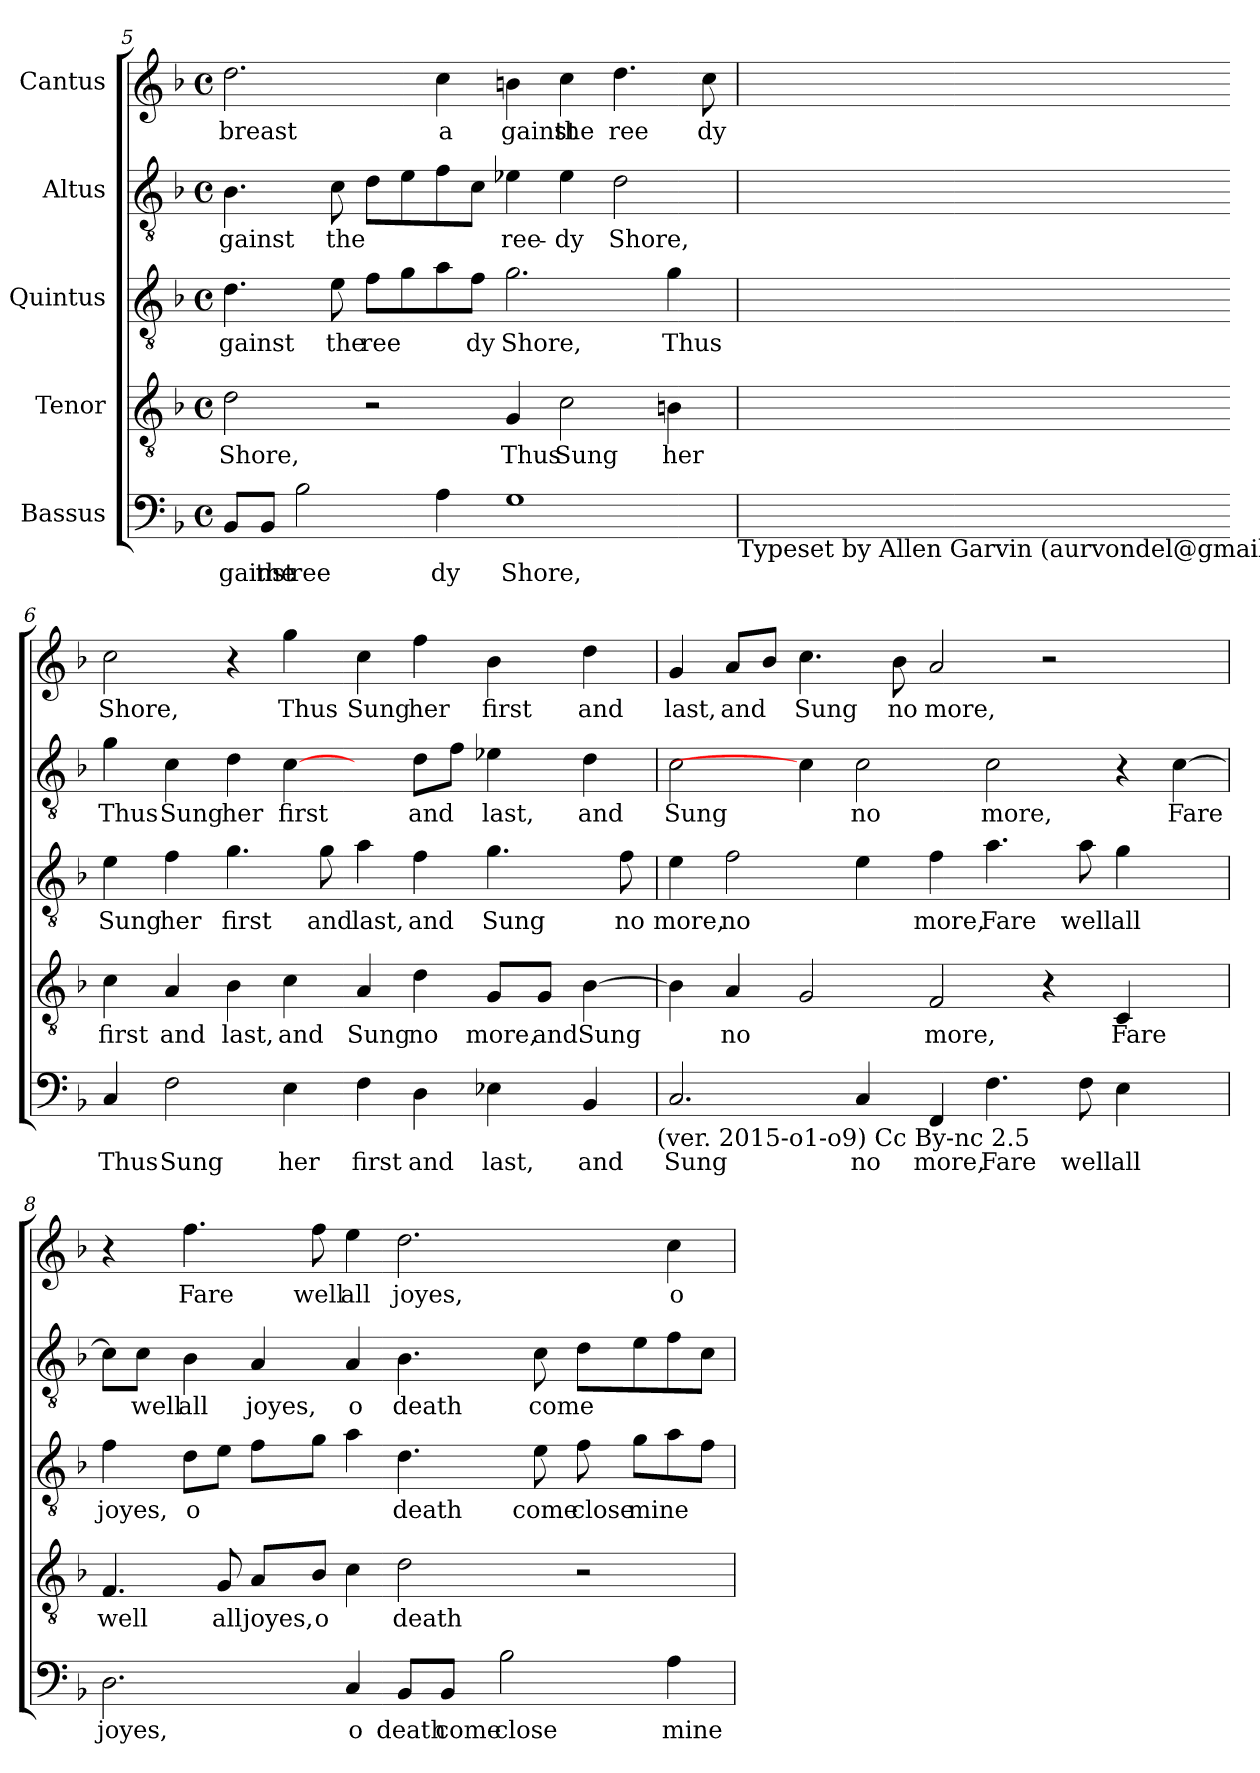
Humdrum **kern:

**kern	**text	**kern	**text	**kern	**text	**kern	**text	**kern	**text
*part5	*part5	*part4	*part4	*part3	*part3	*part2	*part2	*part1	*part1
*staff5	*staff5	*staff4	*staff4	*staff3	*staff3	*staff2	*staff2	*staff1	*staff1
*I"Bassus	*	*I"Tenor	*	*I"Quintus	*	*I"Altus	*	*I"Cantus	*
!!LO:LB:g=z
*clefF4	*	*clefGv2	*	*clefGv2	*	*clefGv2	*	*clefG2	*
*k[b-]	*	*k[b-]	*	*k[b-]	*	*k[b-]	*	*k[b-]	*
*F:	*	*F:	*	*F:	*	*F:	*	*F:	*
*M4/4	*	*M4/4	*	*M4/4	*	*M4/4	*	*M4/4	*
*met(c)	*	*met(c)	*	*met(c)	*	*met(c)	*	*met(c)	*
=5	=5	=5	=5	=5	=5	=5	=5	=5	=5
!	!LO:LY:b	!	!LO:LY:b	!	!LO:LY:b	!	!LO:LY:b	!	!LO:LY:b
8BB-/L	gainst	2d\	Shore,	4.d\	gainst	4.B-\	-gainst	2.dd\	breast
!	!LO:LY:b	!	!	!	!	!	!	!	!
8BB-/J	the	.	.	.	.	.	.	.	.
!	!LO:LY:b	!	!	!	!	!	!	!	!
2B-\	ree	.	.	.	.	.	.	.	.
!	!	!	!	!	!LO:LY:b	!	!LO:LY:b	!	!
.	.	.	.	8e\	the	8c\	the	.	.
!	!	!	!	!	!LO:LY:b	!	!	!	!
.	.	2r	.	8f\L	ree	8d\L	.	.	.
.	.	.	.	8g\	.	8e\	.	.	.
!	!LO:LY:b	!	!	!	!	!	!	!	!LO:LY:b
4A\	dy	.	.	8a\	.	8f\	.	4cc\	a
!	!	!	!	!	!LO:LY:b	!	!	!	!
.	.	.	.	8f\J	dy	8c\J	.	.	.
!	!LO:LY:b	!	!LO:LY:b	!	!LO:LY:b	!	!LO:LY:b	!	!LO:LY:b
1G	Shore,	4G/	Thus	2.g\	Shore,	4e-X\	ree-	4bn\	gainst
!	!	!	!LO:LY:b	!	!	!	!LO:LY:b	!	!LO:LY:b
.	.	2c\	Sung	.	.	4e-\	-dy	4cc\	the
!	!	!	!	!	!	!	!LO:LY:b	!	!LO:LY:b
.	.	.	.	.	.	2d\	Shore,	4.dd\	ree
!	!	!	!LO:LY:b	!	!LO:LY:b	!	!	!	!
.	.	4Bn\	her	4g\	Thus	.	.	.	.
!	!	!	!	!	!	!	!	!	!LO:LY:b
.	.	.	.	.	.	.	.	8cc\	dy
!LO:TX:b:t=Typeset by Allen Garvin (aurvondel@gmail.com)	!	!	!	!	!	!	!	!	!
=6	=6	=6	=6	=6	=6	=6	=6	=6	=6
!	!LO:LY:b	!	!LO:LY:b	!	!LO:LY:b	!	!LO:LY:b	!	!LO:LY:b
4C/	Thus	4c\	first	4e\	Sung	4g\	Thus	2cc\	Shore,
!	!LO:LY:b	!	!LO:LY:b	!	!LO:LY:b	!	!LO:LY:b	!	!
2F\	Sung	4A/	and	4f\	her	4c\	Sung	.	.
!	!	!	!LO:LY:b	!	!LO:LY:b	!	!LO:LY:b	!	!
.	.	4B-\	last,	4.g\	first	4d\	her	4r	.
!	!LO:LY:b	!	!LO:LY:b	!	!	!	!LO:LY:b	!	!LO:LY:b
4E\	her	4c\	and	.	.	[4c\	first	4gg\	Thus
!	!	!	!	!	!LO:LY:b	!	!	!	!
.	.	.	.	8g\	and	.	.	.	.
!	!LO:LY:b	!	!LO:LY:b	!	!LO:LY:b	!	!	!	!LO:LY:b
4F\	first	4A/	Sung	4a\	last,	4ryy	.	4cc\	Sung
!	!LO:LY:b	!	!LO:LY:b	!	!LO:LY:b	!	!LO:LY:b	!	!LO:LY:b
4D\	and	4d\	no	4f\	and	8d\L	and	4ff\	her
.	.	.	.	.	.	8f\J	.	.	.
!	!LO:LY:b	!	!LO:LY:b	!	!LO:LY:b	!	!LO:LY:b	!	!LO:LY:b
4E-X\	last,	8G/L	more,	4.g\	Sung	4e-X\	last,	4b-\	first
!	!	!	!LO:LY:b	!	!	!	!	!	!
.	.	8G/J	and	.	.	.	.	.	.
!	!LO:LY:b	!	!LO:LY:b	!	!	!	!LO:LY:b	!	!LO:LY:b
4BB-/	and	[>4B-\	Sung	.	.	4d\	and	4dd\	and
!	!	!	!	!	!LO:LY:b	!	!	!	!
.	.	.	.	8f\	no	.	.	.	.
!LO:TX:b:t=(ver. 2015-o1-o9) Cc By-nc 2.5	!	!	!	!	!	!	!	!	!
!!LO:PB:g=z
=7	=7	=7	=7	=7	=7	=7	=7	=7	=7
!	!LO:LY:b	!	!	!	!LO:LY:b	!	!LO:LY:b	!	!LO:LY:b
2.C/	Sung	4B-\]	.	4e\	more,	2c\	Sung	4g/	last,
!	!	!	!LO:LY:b	!	!LO:LY:b	!	!	!	!LO:LY:b
.	.	4A/	no	2f\	no	.	.	8a/L	and
.	.	.	.	.	.	.	.	8b-/J	.
!	!	!	!	!	!	!	!	!	!LO:LY:b
.	.	2G/	.	.	.	4c\]	.	4.cc\	Sung
!	!LO:LY:b	!	!	!	!	!	!LO:LY:b	!	!
4C/	no	.	.	4e\	.	2c\	no	.	.
!	!	!	!	!	!	!	!	!	!LO:LY:b
.	.	.	.	.	.	.	.	8b-\	no
!	!LO:LY:b	!	!LO:LY:b	!	!LO:LY:b	!	!	!	!LO:LY:b
4FF/	more,	2F/	more,	4f\	more,	.	.	2a/	more,
!	!LO:LY:b	!	!	!	!LO:LY:b	!	!LO:LY:b	!	!
4.F\	Fare	.	.	4.a\	Fare	2c\	more,	.	.
.	.	4r	.	.	.	.	.	2r	.
!	!LO:LY:b	!	!	!	!LO:LY:b	!	!	!	!
8F\	well	.	.	8a\	well	.	.	.	.
!	!LO:LY:b	!	!LO:LY:b	!	!LO:LY:b	!	!	!	!
4E\	all	4C/	Fare	4g\	all	4r	.	.	.
!	!	!	!	!	!	!	!LO:LY:b	!	!
4ryy	.	4ryy	.	4ryy	.	[>4c\	Fare	4ryy	.
=8	=8	=8	=8	=8	=8	=8	=8	=8	=8
!	!LO:LY:b	!	!LO:LY:b	!	!LO:LY:b	!	!	!	!
2.D\	joyes,	4.F/	well	4f\	joyes,	8c\L]	.	4r	.
!	!	!	!	!	!	!	!LO:LY:b	!	!
.	.	.	.	.	.	8c\J	well	.	.
!	!	!	!	!	!LO:LY:b	!	!LO:LY:b	!	!LO:LY:b
.	.	.	.	8d\L	o	4B-\	all	4.ff\	Fare
!	!	!	!LO:LY:b	!	!	!	!	!	!
.	.	8G/	all	8e\J	.	.	.	.	.
!	!	!	!LO:LY:b	!	!	!	!LO:LY:b	!	!
.	.	8A/L	joyes,	8f\L	.	4A/	joyes,	.	.
!	!	!	!LO:LY:b	!	!	!	!	!	!LO:LY:b
.	.	8B-/J	o	8g\J	.	.	.	8ff\	well
!	!LO:LY:b	!	!	!	!	!	!LO:LY:b	!	!LO:LY:b
4C/	o	4c\	.	4a\	.	4A/	o	4ee\	all
!	!LO:LY:b	!	!LO:LY:b	!	!LO:LY:b	!	!LO:LY:b	!	!LO:LY:b
8BB-/L	death	2d\	death	4.d\	death	4.B-\	death	2.dd\	joyes,
!	!LO:LY:b	!	!	!	!	!	!	!	!
8BB-/J	come	.	.	.	.	.	.	.	.
!	!LO:LY:b	!	!	!	!	!	!	!	!
2B-\	close	.	.	.	.	.	.	.	.
!	!	!	!	!	!LO:LY:b	!	!LO:LY:b	!	!
.	.	.	.	8e\	come	8c\	come	.	.
!	!	!	!	!	!LO:LY:b	!	!	!	!
.	.	2r	.	8f\	close	8d\L	.	.	.
!	!	!	!	!	!LO:LY:b	!	!	!	!
.	.	.	.	8g\L	mine	8e\	.	.	.
!	!LO:LY:b	!	!	!	!	!	!	!	!LO:LY:b
4A\	mine	.	.	8a\	.	8f\	.	4cc\	o
.	.	.	.	8f\J	.	8c\J	.	.	.
=	=	=	=	=	=	=	=	=	=
*-	*-	*-	*-	*-	*-	*-	*-	*-	*-
